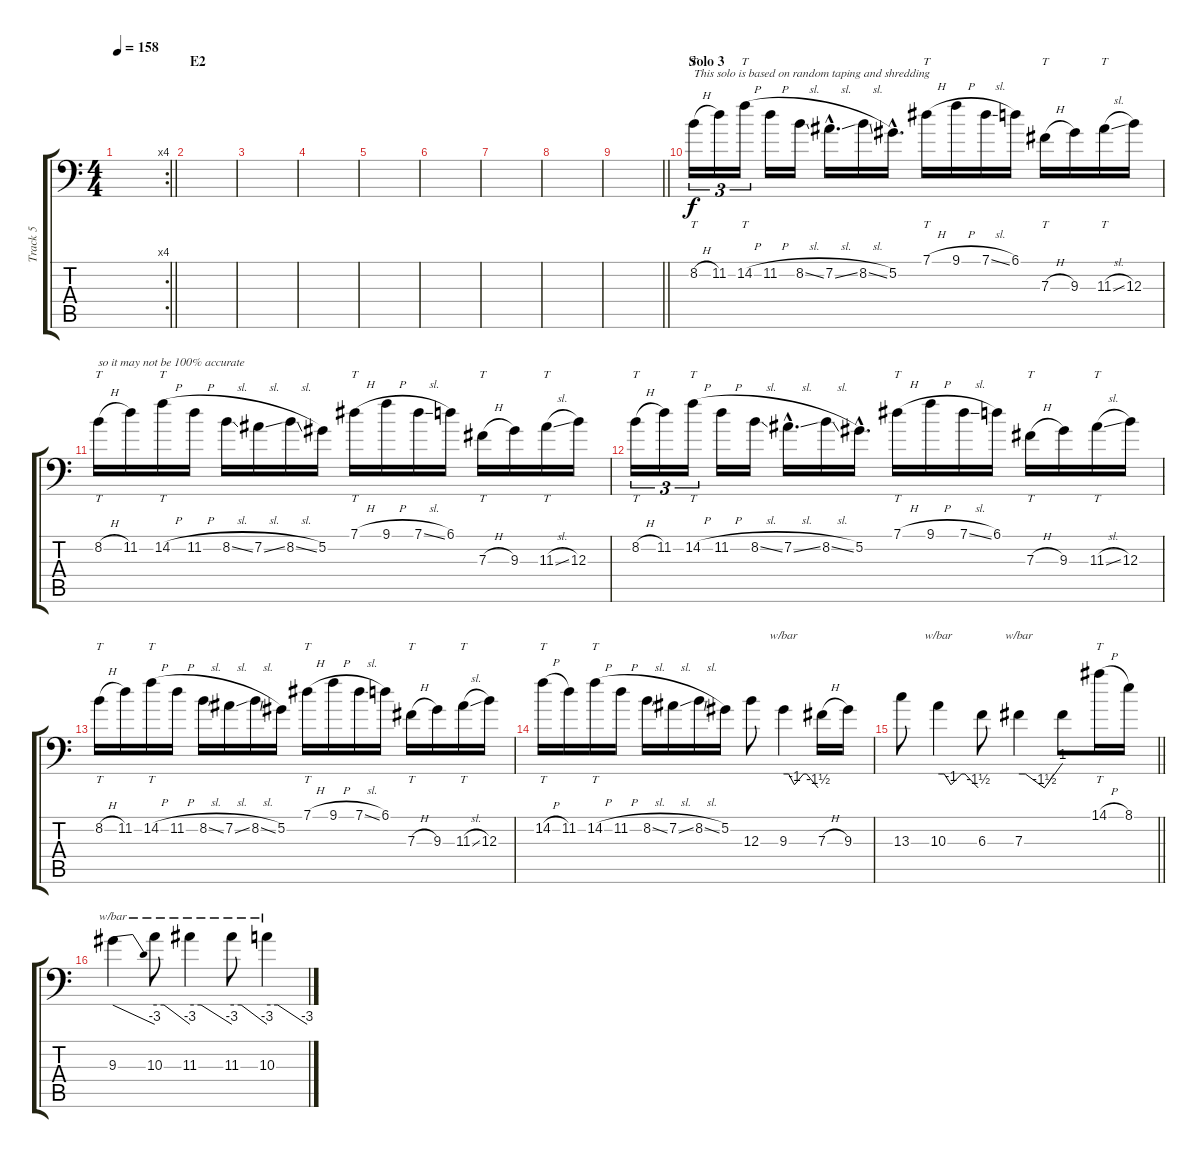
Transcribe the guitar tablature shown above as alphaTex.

\track ("Track 5" "Track 5") {instrument distortionguitar}
\staff {score tabs}
\tuning (Ab3 Eb3 B2 Gb2 Db2 Ab1) {hide}
\rc 4
\ts (4 4)
\tempo 158
\clef f4
\barLineRight lightlight
\ks c
|
\section ("" "E2")
|
|
|
|
|
|
|
\barLineRight lightlight
|
\section ("" "Solo 3")
8.2{h}.16{tt tu (3 2) txt "This solo is based on random taping and shredding"} 11.2.16{tu (3 2)} 14.2{h}.16{tt tu (3 2)} 11.2{h}.16 8.2{sl}.16 7.2{sl hac}.16{d} 8.2{sl}.16 5.2{hac}.16{d} 7.1{h}.16{tt} 9.1{h}.16 7.1{sl}.16 6.1.16 7.3{h}.16{tt} 9.3.16 11.3{sl}.16{tt} 12.3.16 |
8.2{h}.16{tt txt "so it may not be 100% accurate"} 11.2.16 14.2{h}.16{tt} 11.2{h}.16 8.2{sl}.16 7.2{sl}.16 8.2{sl}.16 5.2.16 7.1{h}.16{tt} 9.1{h}.16 7.1{sl}.16 6.1.16 7.3{h}.16{tt} 9.3.16 11.3{sl}.16{tt} 12.3.16 |
8.2{h}.16{tt tu (3 2)} 11.2.16{tu (3 2)} 14.2{h}.16{tt tu (3 2)} 11.2{h}.16 8.2{sl}.16 7.2{sl hac}.16{d} 8.2{sl}.16 5.2{hac}.16{d} 7.1{h}.16{tt} 9.1{h}.16 7.1{sl}.16 6.1.16 7.3{h}.16{tt} 9.3.16 11.3{sl}.16{tt} 12.3.16 |
8.2{h}.16{tt} 11.2.16 14.2{h}.16{tt} 11.2{h}.16 8.2{sl}.16 7.2{sl}.16 8.2{sl}.16 5.2.16 7.1{h}.16{tt} 9.1{h}.16 7.1{sl}.16 6.1.16 7.3{h}.16{tt} 9.3.16 11.3{sl}.16{tt} 12.3.16 |
14.2{h}.16{tt} 11.2.16 14.2{h}.16{tt} 11.2{h}.16 8.2{sl}.16 7.2{sl}.16 8.2{sl}.16 5.2.16 12.3.8 9.3.4{tbe (custom default 0 0 9 0 19 -4 35 0 40 0 60 -6)} 7.3{h}.16 9.3.16 |
\barLineRight lightlight
13.3.8 10.3.4{tbe (custom default 0 0 9 0 19 -4 35 0 40 0 60 -6)} 6.3.8 7.3.4{tbe (custom default 0 0 9 0 35 -6 60 4)} 7.3{t}.8 14.1{h}.16{tt} 8.1.16 |
9.3.4{tbe (dive default 0 0 60 -12)} 10.3.8{tbe (custom default 0 0 16 0 60 -12)} 11.3.4{tbe (custom default 0 0 16 0 60 -12)} 11.3.8{tbe (custom default 0 0 16 0 60 -12)} 10.3.4{tbe (custom default 0 0 16 0 60 -12)}
